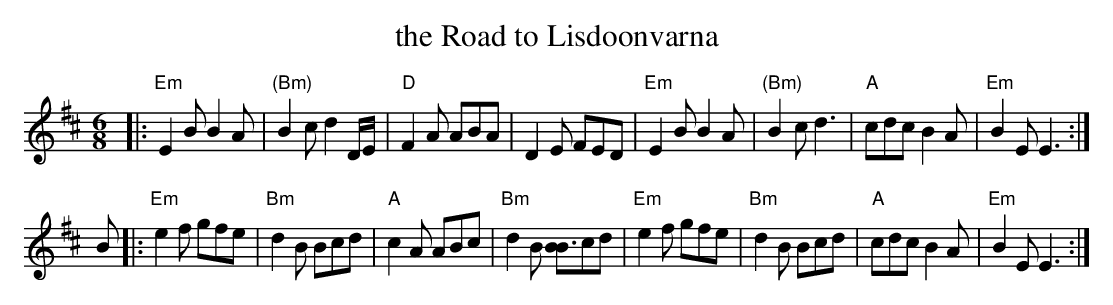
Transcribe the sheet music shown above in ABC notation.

X:1
T: the Road to Lisdoonvarna
M: 6/8
L: 1/8
K: EDor
|: "Em"E2B B2A | "(Bm)"B2c d2D/E/ | "D"F2A ABA | D2E FED \
|  "Em"E2B B2A | "(Bm)"B2c d3 | "A"cdc B2A | "Em"B2E E3 :|
B \
|: "Em"e2f gfe | "Bm"d2B Bcd | "A"c2A ABc | "Bm"d2B [BB3]cd \
|  "Em"e2f gfe | "Bm"d2B Bcd | "A"cdc B2A | "Em"B2E E3 :|
